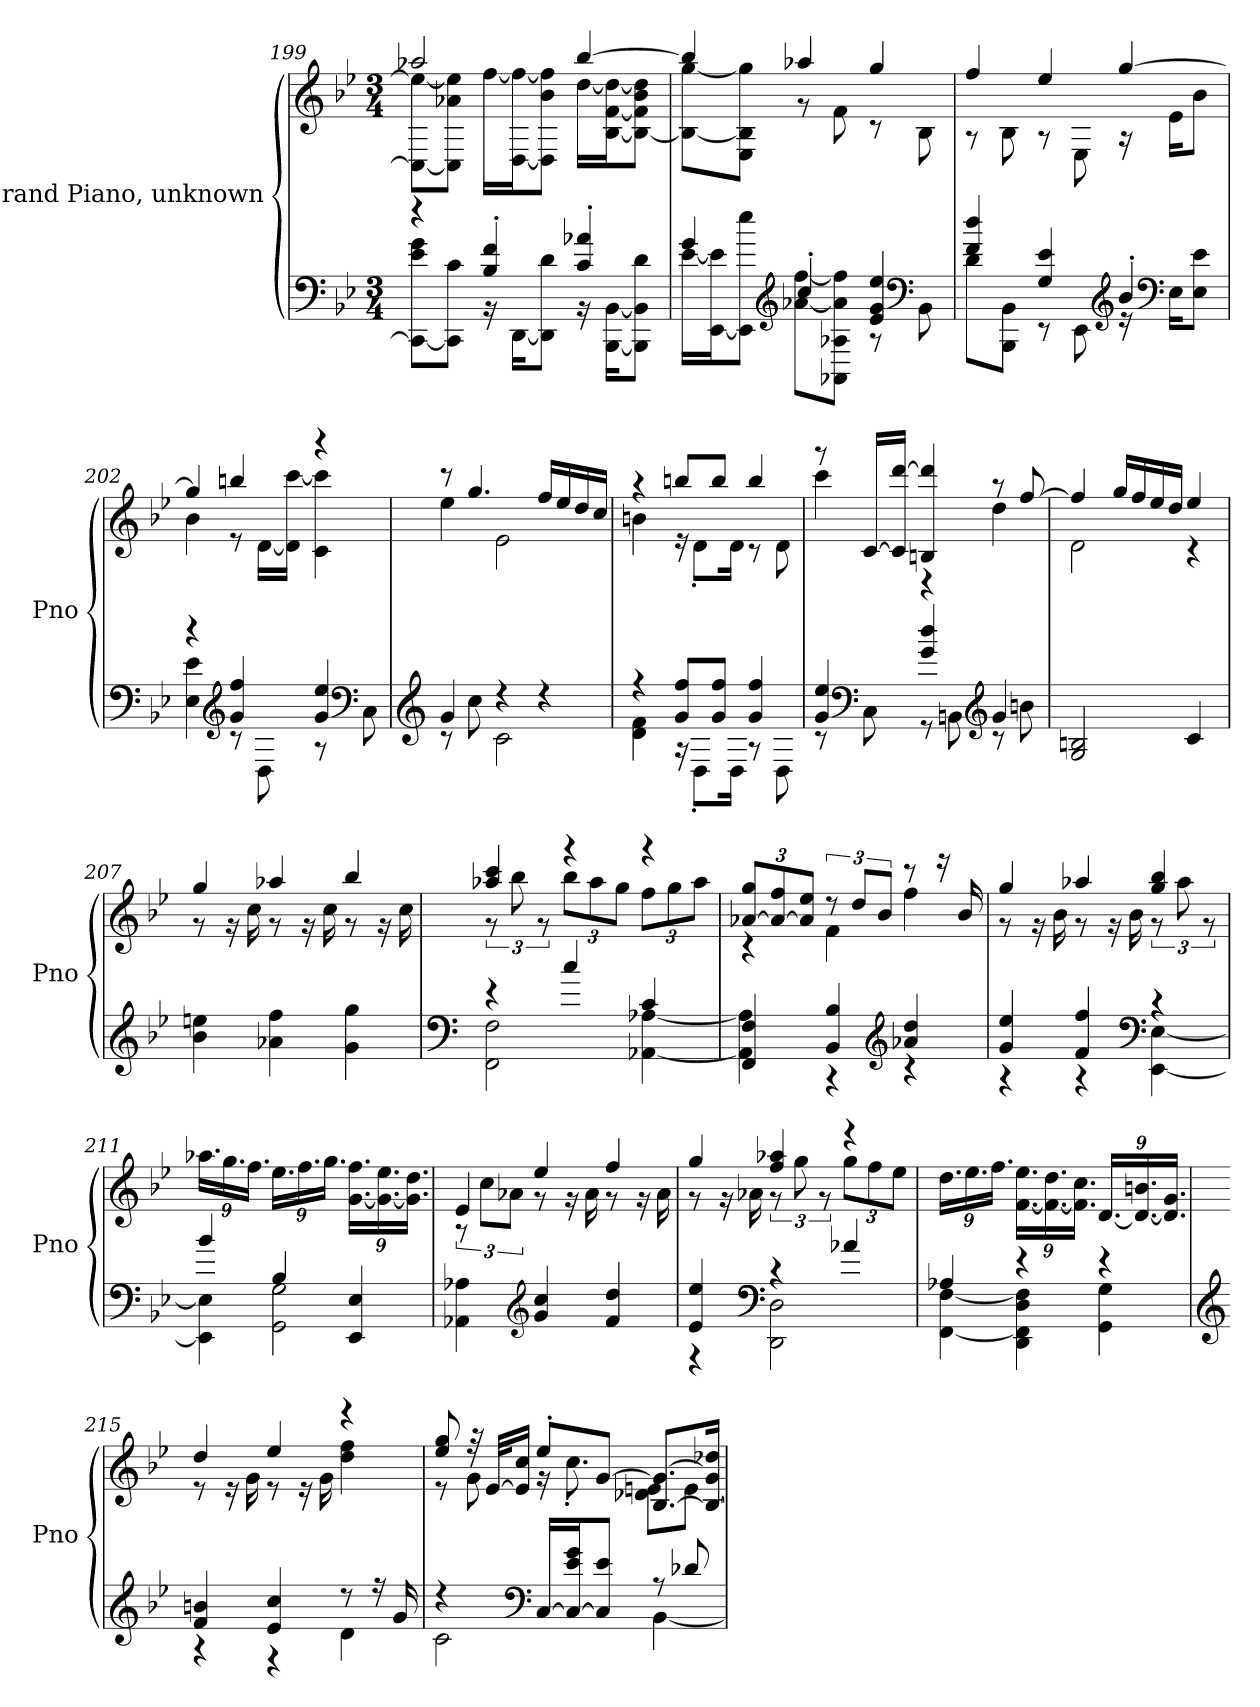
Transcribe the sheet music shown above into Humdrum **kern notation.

**kern	**kern
*part1	*part1
*staff2	*staff1
*I"Grand Piano, unknown	*
*I'Pno	*
*clefF4	*clefG2
*k[b-e-]	*k[b-e-]
*M3/4	*M3/4
=199	=199
*^	*^
4r	8CC\_ 8e-\ 8g\L	2aa-X/	8C\_ 8ee-\_L
.	8CC\] 8c\J	.	8C\] 8a-X\ 8ee-\]J
4B-/' 4f/'	16r	.	[16ff\LL
.	[16DD\KL	.	[16D\ 16ff\_J
.	8DD\] 8d\J	.	8D\] 8b-\ 8ff\]J
4c/' 4a-X/'	16r	[4bb-/	[16dd\LL
.	[16BBB-\ [16BB-\KL	.	[16B-\ [16f\ 16dd\_J
.	8BBB-\] 8BB-\] 8d\J	.	8B-\_ 8f\] 8b-\ 8dd\]J
=200	=200	=200	=200
4g/	[16e-\LL	4bb-/]	8B-\_ [8gg\L
.	[16EE-\ 16e-\]J	.	.
.	8EE-\] 8ee-\J	.	8E-\ 8B-\] 8gg\]J
*clefG2	*	*	*
4cc'/	[8a-X\ [8ff\L	4aa-X/	8r
.	8AA-X\ 8A-X\ 8a-\] 8ff\]J	.	8f\
4e-/ 4g/ 4ee-/	8r	4gg/	8r
*clefF4	*	*	*
.	8BB-\	.	8B-\
!!LO:LB:g=z	!!
=201	=201	=201	=201
4f/ 4dd/	8d\L	4ff/	8r
.	8BBB-\ 8BB-\J	.	8B-\
4G/ 4e-/	8r	4ee-/	8r
.	8EE-\	.	8E-\
*clefG2	*	*	*
4b-'/	16r	[4gg/	16r
*clefF4	*	*	*
.	16E-\KL	.	16e-\KL
.	8E-\ 8e-\J	.	8b-\J
=202	=202	=202	=202
4r	4E-\ 4e-\	4gg/]	4b-\
*clefG2	*	*	*
4g/ 4ff/	8r	4bbn/	8r
.	8D\	.	[16d\LL
.	.	.	16d\] [16ccc\JJ
4g/ 4ee-/	8r	4r	4c\ 4ccc\]
*clefF4	*	*	*
.	8C\	.	.
=203	=203	=203	=203
*clefG2	*	*	*
4g/	8r	8r	4ee-\
.	8cc\	4.gg/	.
4r	2c\	.	2e-\
4r	.	16ff/LL	.
.	.	16ee-/	.
.	.	16dd/	.
.	.	16cc/JJ	.
=204	=204	=204	=204
4r	4d\ 4f\	4r	4bn\
8g/ 8ff/L	16r	8bbn/L	16r
.	8D'\L	.	8d'\L
8g/ 8ff/J	.	8bb/J	.
.	16D\Jk	.	16d\Jk
4g/ 4ff/	8r	4bb/	8r
.	8D\	.	8d\
!!LO:LB:g=z	!!
=205	=205	=205	=205
4g/ 4ee-/	8r	8r	4ccc\
*clefF4	*	*	*
.	8C\	[16c/LL	.
.	.	16c/] [16ddd/JJ	.
4g/ 4dd/	8r	4Bn/ 4ddd/]	4r
.	8BBn\	.	.
*clefG2	*	*	*
4g/	8r	8r	4dd\
.	8bn\	[8ff/	.
*v	*v	*	*
=206	=206	=206
2G/ 2Bn/	4ff/]	2d\
.	16gg/LL	.
.	16ff/	.
.	16ee-/	.
.	16dd/JJ	.
4c/	4ee-/	4r
=207	=207	=207
4b-\ 4een\	4gg/	8r
.	.	16r
.	.	16cc\
4a-X\ 4ff\	4aa-X/	8r
.	.	16r
.	.	16cc\
4g\ 4gg\	4bb-/	8r
.	.	16r
.	.	16cc\
=208	=208	=208
*clefF4	*	*
*^	*	*
4r	2FF\ 2F\	4aa-X/ 4ccc/	12r
.	.	.	12bb-\
.	.	.	12r
*	*	*	*Xbrackettup
4cc/	.	4r	12bb-\L
.	.	.	12aa-\
.	.	.	12gg\J
4c/	[4AA-X\ [4A-X\	4r	12ff\L
.	.	.	12gg\
.	.	.	12aa-\J
!!LO:PB:g=z	!!
=209	=209	=209	=209
4FF/ 4F/	4AA-\] 4A-\]	[12a-X/ 12gg/L	4r
.	.	12a-/_ 12ff/	.
.	.	12a-/] 12ee-/J	.
*	*	*brackettup	*
4BB-/ 4B-/	4r	12r	4f\
.	.	12dd/L	.
.	.	12b-/J	.
*clefG2	*	*	*
4a-X/ 4dd/	4r	8r	4ff\
.	.	16r	.
.	.	16b-/	.
=210	=210	=210	=210
4g/ 4ee-/	4r	4gg/	8r
.	.	.	16r
.	.	.	16b-\
4f/ 4ff/	4r	4aa-X/	8r
.	.	.	16r
.	.	.	16b-\
*clefF4	*	*	*
4r	[4EE-\ [4E-\	4gg/ 4bb-/	12r
.	.	.	12aa-\
.	.	.	12r
*	*	*v	*v
=211	=211	=211
*	*	*Xbrackettup
4b-/	4EE-\] 4E-\]	18.aa-X\LL
.	.	18.gg\
.	.	18.ff\JJ
4B-/	2GG\ 2G\	18.ee-\LL
.	.	18.ff\
.	.	18.gg\JJ
4EE-/ 4E-/	.	[18.g\ 18.ff\LL
.	.	18.g\_ 18.ee-\
.	.	18.g\] 18.dd\JJ
*v	*v	*
=212	=212
*	*^
*	*	*brackettup
4AA-X\ 4A-X\	4e-/	12r
.	.	12cc\L
.	.	12a-X\J
*clefG2	*	*
4g/ 4cc/	4ee-/	8r
.	.	16r
.	.	16a-\
4f/ 4dd/	4ff/	8r
.	.	16r
.	.	16a-\
!!LO:LB:g=z	!!
=213	=213	=213
*^	*	*
4e-/ 4ee-/	4r	4gg/	8r
.	.	.	16r
.	.	.	16a-X\
*clefF4	*	*	*
4r	2DD\ 2D\	4ff/ 4aa-X/	12r
.	.	.	12gg\
.	.	.	12r
*	*	*	*Xbrackettup
4a-X/	.	4r	12gg\L
.	.	.	12ff\
.	.	.	12ee-\J
*	*	*v	*v
=214	=214	=214
4A-X/	[4FF\ [4F\	18.dd\LL
.	.	18.ee-\
.	.	18.ff\JJ
4r	4DD\ 4FF\] 4D\ 4F\]	[18.f\ 18.ee-\LL
.	.	18.f\_ 18.dd\
.	.	18.f\] 18.cc\JJ
4r	4GG\ 4G\	[18.d/LL
.	.	18.d/_ 18.bn/
.	.	18.d/] 18.g/JJ
=215	=215	=215
*clefG2	*	*
*	*	*^
4f/ 4bn/	4r	4dd/	8r
.	.	.	16r
.	.	.	16g\
4e-/ 4cc/	4r	4ee-/	8r
.	.	.	16r
.	.	.	16g\
8r	4d\	4r	4dd\ 4ff\
16r	.	.	.
16g/	.	.	.
!!LO:LB:g=z	!!
=216	=216	=216	=216
4r	2c\	8ee-/ 8gg/	8r
.	.	32r	8g\
.	.	[32e-/KLL	.
.	.	16e-/] 16cc/JJ	.
*clefF4	*	*	*
[16C/LL	.	8ee-'/L	16r
16C/_ 16e-/ 16g/J	.	.	8.cc'\
8C/] 8e-/J	.	[8g/J	.
8r	[4BB-\	[8.B-/ 8.g/_L	8d-X\ 8en\L
8d-X/	.	.	8e\J
.	.	16B-/_ 16g/] 16dd-X/Jk	.
*v	*v	*	*
*	*v	*v
=	=
*-	*-
